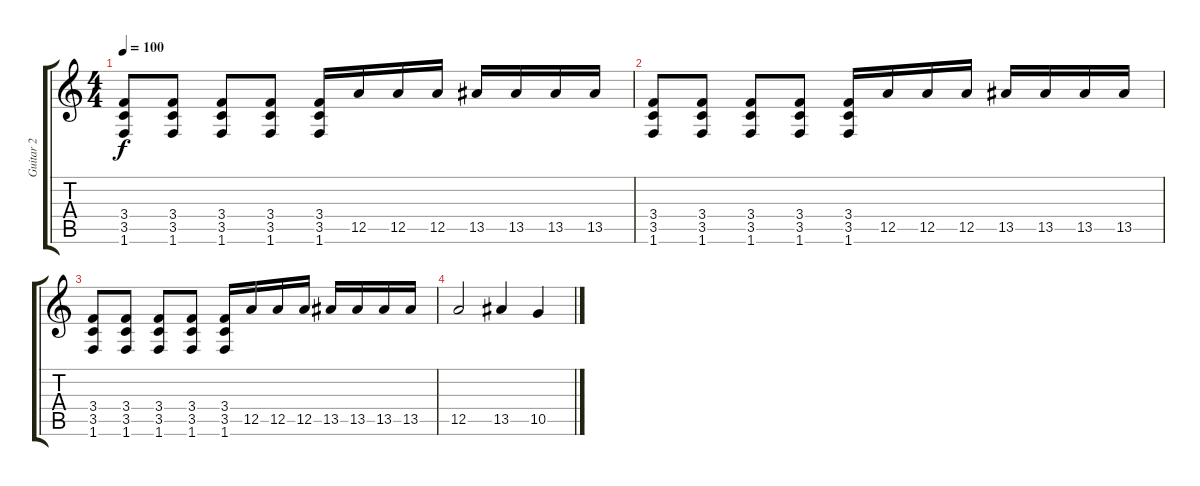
\track ("Guitar 2" "Guitar 2") {instrument overdrivenguitar}
\staff {score tabs}
\tuning (E4 B3 G3 D3 A2 E2) {hide}
\ts (4 4)
\tempo 100
\clef g2
\ks c
(3.4 3.5 1.6).8{dy f} (3.4 3.5 1.6).8 (3.4 3.5 1.6).8 (3.4 3.5 1.6).8 (3.4 3.5 1.6).16 12.5.16 12.5.16 12.5.16 13.5.16 13.5.16 13.5.16 13.5.16 |
(3.4 3.5 1.6).8 (3.4 3.5 1.6).8 (3.4 3.5 1.6).8 (3.4 3.5 1.6).8 (3.4 3.5 1.6).16 12.5.16 12.5.16 12.5.16 13.5.16 13.5.16 13.5.16 13.5.16 |
(3.4 3.5 1.6).8 (3.4 3.5 1.6).8 (3.4 3.5 1.6).8 (3.4 3.5 1.6).8 (3.4 3.5 1.6).16 12.5.16 12.5.16 12.5.16 13.5.16 13.5.16 13.5.16 13.5.16 |
12.5.2 13.5.4 10.5.4
